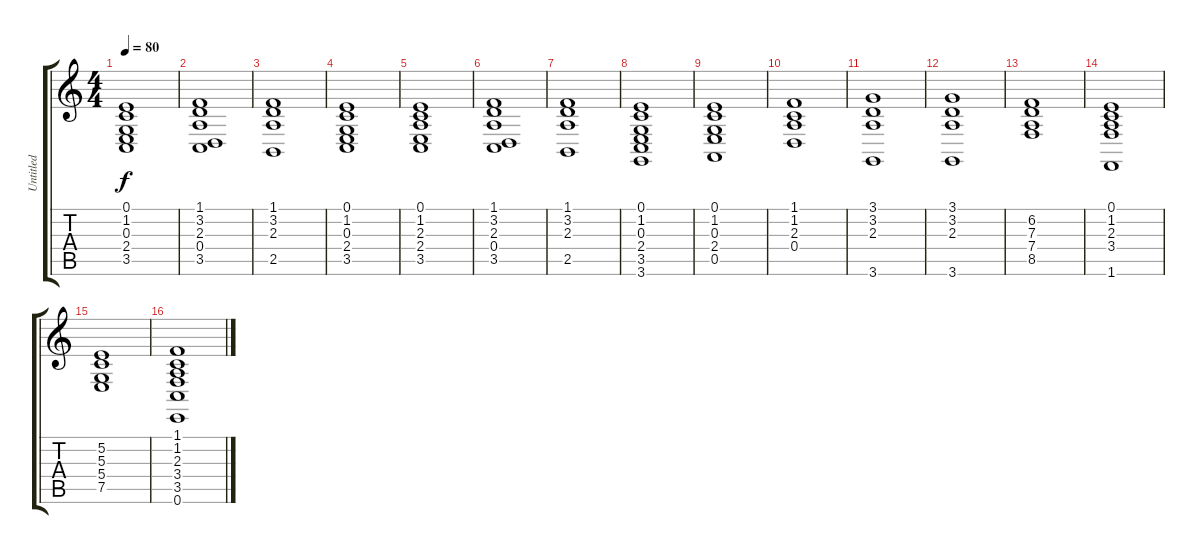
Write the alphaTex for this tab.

\track ("Untitled" "Untitled") {instrument synthstrings2}
\staff {score tabs}
\tuning (E4 B3 G3 D3 A2 E2) {hide}
\ts (4 4)
\tempo 80
\clef g2
\ks c
(0.1 1.2 0.3 2.4 3.5).1{dy f instrument synthstrings2} |
(1.1 3.2 2.3 0.4 3.5).1 |
(1.1 3.2 2.3 2.5).1 |
(0.1 1.2 0.3 2.4 3.5).1 |
(0.1 1.2 2.3 2.4 3.5).1 |
(1.1 3.2 2.3 0.4 3.5).1 |
(1.1 3.2 2.3 2.5).1 |
(0.1 1.2 0.3 2.4 3.5 3.6).1 |
(0.1 1.2 0.3 2.4 0.5).1 |
(1.1 1.2 2.3 0.4).1 |
(3.1 3.2 2.3 3.6).1 |
(3.1 3.2 2.3 3.6).1 |
(6.2 7.3 7.4 8.5).1 |
(0.1 1.2 2.3 3.4 1.6).1 |
(5.2 5.3 5.4 7.5).1 |
(1.1 1.2 2.3 3.4 3.5 0.6).1
